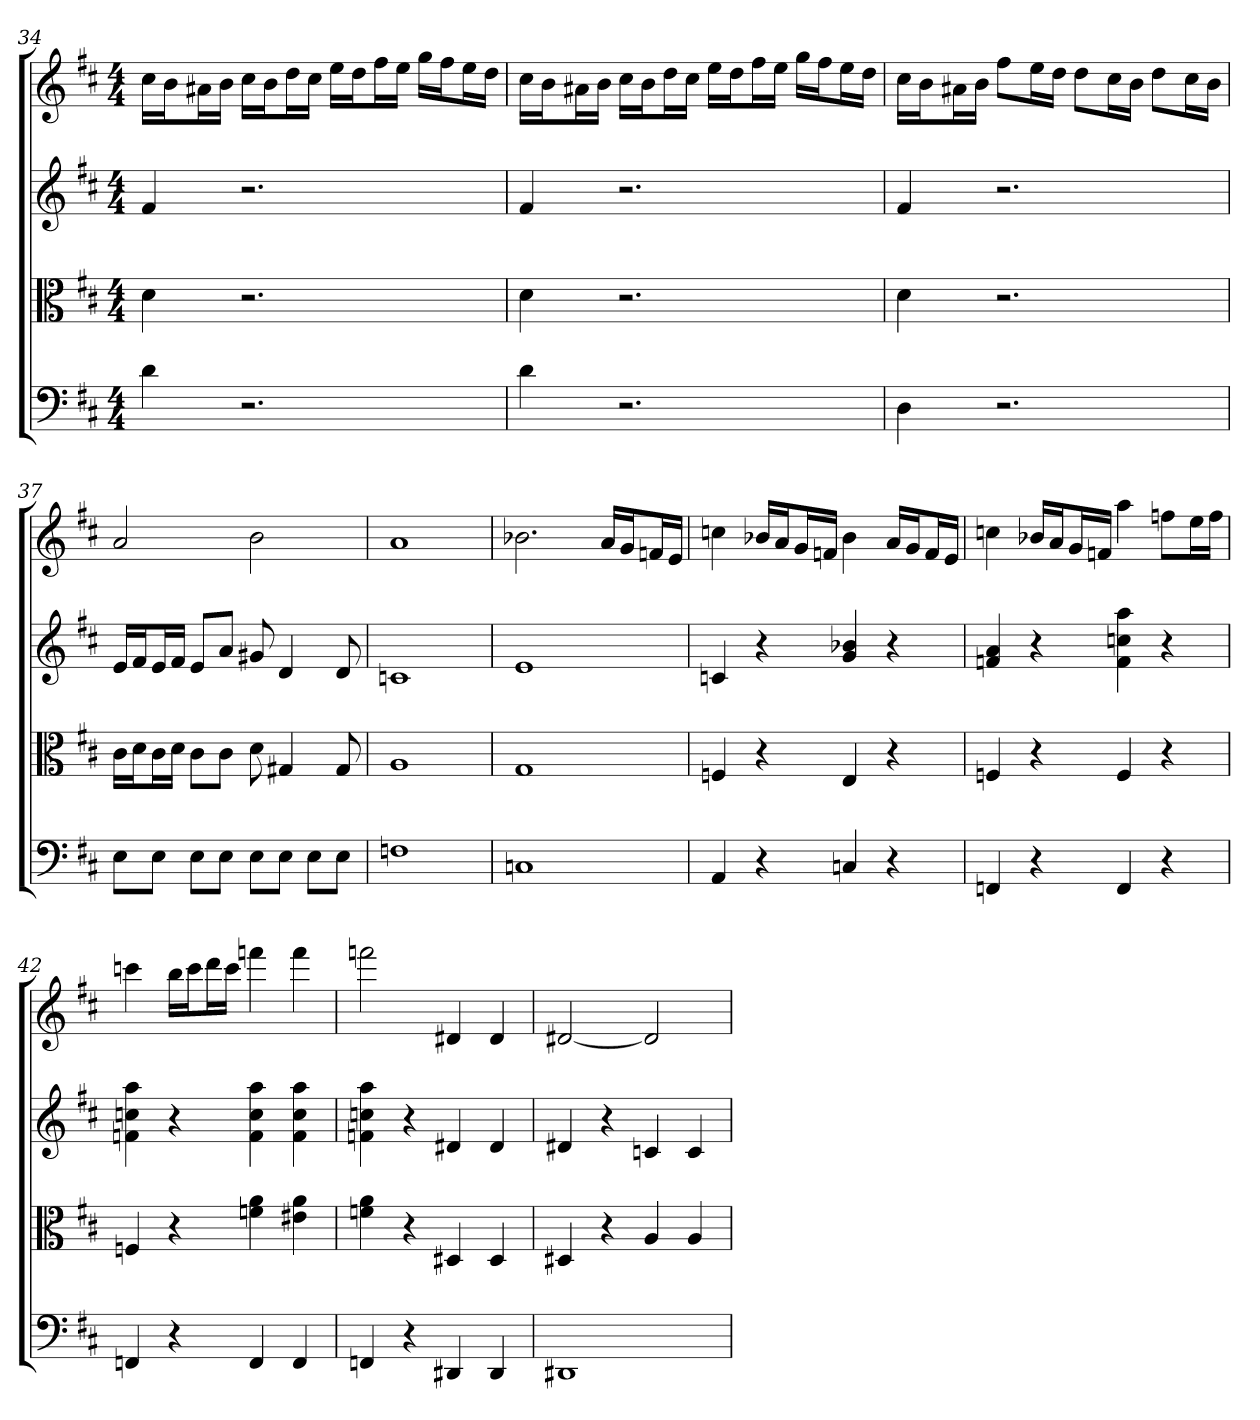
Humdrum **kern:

**kern	**kern	**kern	**kern
*part4	*part3	*part2	*part1
*staff4	*staff3	*staff2	*staff1
*clefF4	*clefC3	*	*
*k[f#c#]	*k[f#c#]	*k[f#c#]	*k[f#c#]
*D:	*D:	*D:	*D:
*M4/4	*M4/4	*M4/4	*M4/4
=34	=34	=34	=34
4d	4d	4f#	16cc#LL
.	.	.	16bJ
.	.	.	16a#XL
.	.	.	16bJJ
2.r	2.r	2.r	16cc#LL
.	.	.	16bJ
.	.	.	16ddL
.	.	.	16cc#JJ
.	.	.	16eeLL
.	.	.	16ddJ
.	.	.	16ff#L
.	.	.	16eeJJ
.	.	.	16ggLL
.	.	.	16ff#J
.	.	.	16eeL
.	.	.	16ddJJ
=35	=35	=35	=35
4d	4d	4f#	16cc#LL
.	.	.	16bJ
.	.	.	16a#XL
.	.	.	16bJJ
2.r	2.r	2.r	16cc#LL
.	.	.	16bJ
.	.	.	16ddL
.	.	.	16cc#JJ
.	.	.	16eeLL
.	.	.	16ddJ
.	.	.	16ff#L
.	.	.	16eeJJ
.	.	.	16ggLL
.	.	.	16ff#J
.	.	.	16eeL
.	.	.	16ddJJ
=36	=36	=36	=36
4D	4d	4f#	16cc#LL
.	.	.	16bJ
.	.	.	16a#XL
.	.	.	16bJJ
2.r	2.r	2.r	8ff#L
.	.	.	16eeL
.	.	.	16ddJJ
.	.	.	8ddL
.	.	.	16cc#L
.	.	.	16bJJ
.	.	.	8ddL
.	.	.	16cc#L
.	.	.	16bJJ
=37	=37	=37	=37
8E\L	16c#\LL	16eLL	2a
.	16d\J	16f#J	.
8E\J	16c#\L	16eL	.
.	16d\JJ	16f#JJ	.
8E\L	8c#\L	8eL	.
8E\J	8c#\J	8aJ	.
8E\L	8d	8g#X	2b
8E\J	4G#X	4d	.
8E\L	.	.	.
8E\J	8G#	8d	.
=38	=38	=38	=38
1Fn	1A	1cn	1a
=39	=39	=39	=39
1Cn	1G	1e	2.b-X
.	.	.	16aLL
.	.	.	16gJ
.	.	.	16fnL
.	.	.	16eJJ
=40	=40	=40	=40
4AA	4Fn	4cn	4ccn
4r	4r	4r	16b-XLL
.	.	.	16aJ
.	.	.	16gL
.	.	.	16fnJJ
4Cn	4E	4g 4b-X	4b-
4r	4r	4r	16aLL
.	.	.	16gJ
.	.	.	16fL
.	.	.	16eJJ
=41	=41	=41	=41
4FFn	4Fn	4fn 4a	4ccn
4r	4r	4r	16b-XLL
.	.	.	16aJ
.	.	.	16gL
.	.	.	16fnJJ
4FF	4F	4f 4ccn 4aa	4aa
4r	4r	4r	8ffnL
.	.	.	16eeL
.	.	.	16ffJJ
=42	=42	=42	=42
4FFn	4Fn	4fn 4ccn 4aa	4cccn
4r	4r	4r	16bbLL
.	.	.	16cccJ
.	.	.	16dddL
.	.	.	16cccJJ
4FF	4fn 4a	4f 4cc 4aa	4fffn
4FF	4e#X 4a	4f 4cc 4aa	4fff
=43	=43	=43	=43
4FFn	4fn 4a	4fn 4ccn 4aa	2fffn
4r	4r	4r	.
4DD#X	4D#X	4d#X	4d#X
4DD#	4D#	4d#	4d#
=44	=44	=44	=44
1DD#X	4D#X	4d#X	[2d#X
.	4r	4r	.
.	4A	4cn	2d#]
.	4A	4c	.
=	=	=	=
*-	*-	*-	*-
